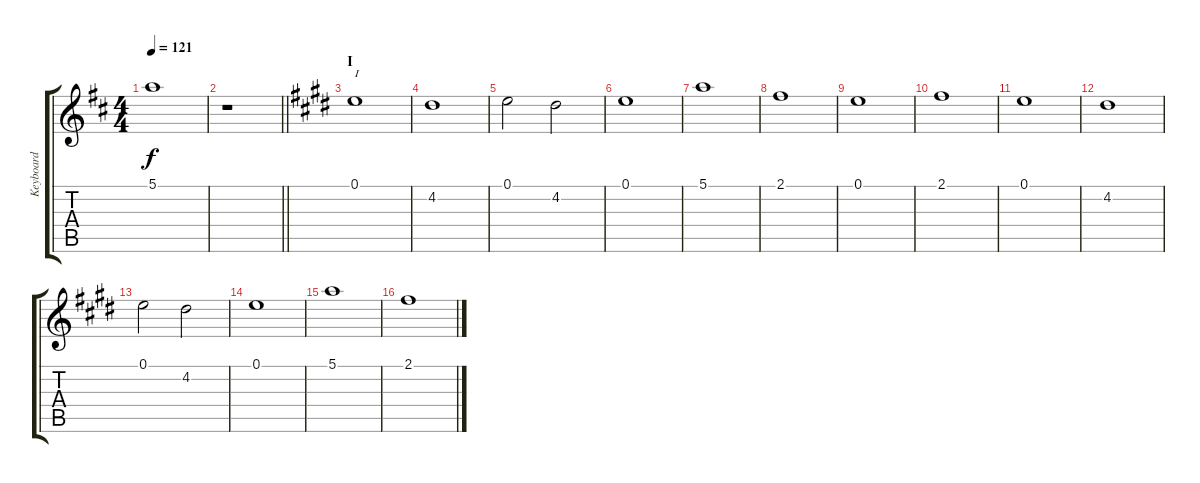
\track ("Keyboard" "Keyboard") {instrument electricbasspick}
\staff {score tabs}
\tuning (E4 B3 G3 D3 A2 E2) {hide}
\ts (4 4)
\tempo 121
\clef g2
\ks d
5.1{t}.1{dy f} |
\barLineRight lightlight
r.1 |
\section ("" "I")
\ks e
0.1.1{txt "I"} |
4.2.1 |
0.1.2 4.2.2 |
0.1.1 |
5.1.1 |
2.1.1 |
0.1.1 |
2.1.1 |
0.1.1 |
4.2.1 |
0.1.2 4.2.2 |
0.1.1 |
5.1.1 |
2.1.1
